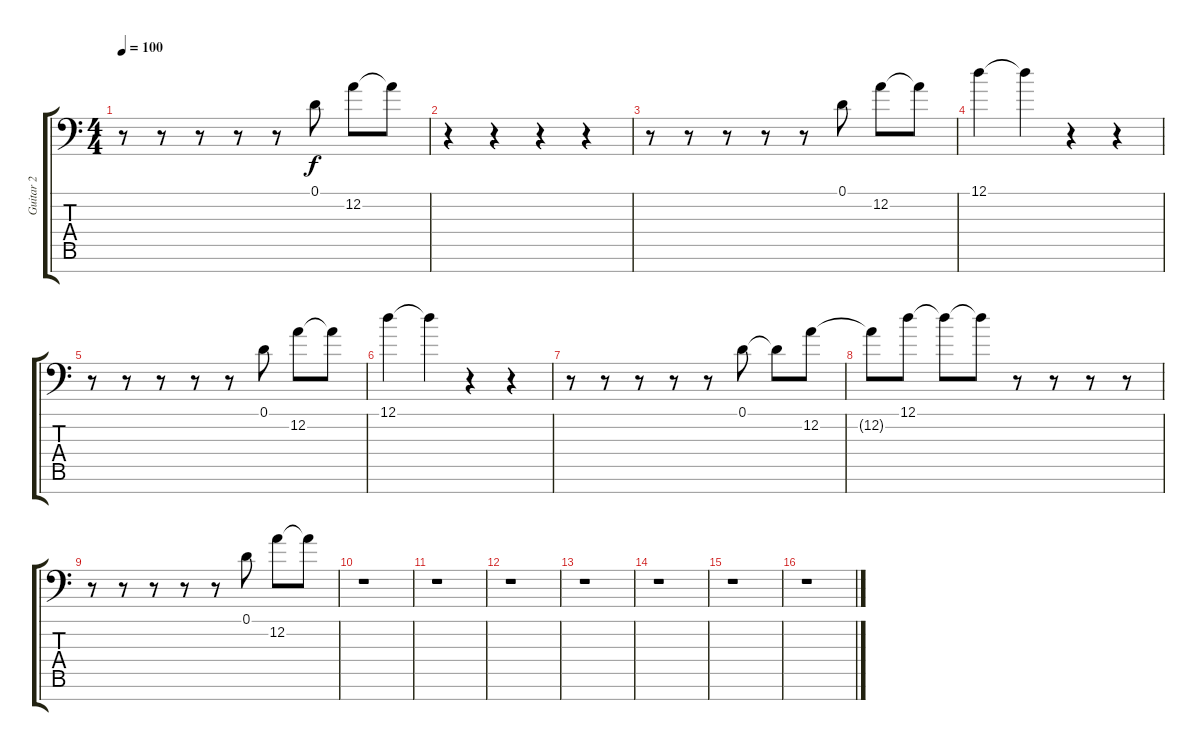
\track ("Guitar 2" "Guitar 2") {instrument lead8bassandlead}
\staff {score tabs}
\tuning (D4 A3 F3 C3 G2 D2 A1) {hide}
\ts (4 4)
\tempo 100
\clef f4
\ks c
r.8{dy f} r.8 r.8 r.8 r.8 0.1.8 12.2.8 12.2{t}.8 |
r.4 r.4 r.4 r.4 |
r.8 r.8 r.8 r.8 r.8 0.1.8 12.2.8 12.2{t}.8 |
12.1.4 12.1{t}.4 r.4 r.4 |
r.8 r.8 r.8 r.8 r.8 0.1.8 12.2.8 12.2{t}.8 |
12.1.4 12.1{t}.4 r.4 r.4 |
r.8 r.8 r.8 r.8 r.8 0.1.8 0.1{t}.8 12.2.8 |
12.2{t}.8 12.1.8 12.1{t}.8 12.1{t}.8 r.8 r.8 r.8 r.8 |
r.8 r.8 r.8 r.8 r.8 0.1.8 12.2.8 12.2{t}.8 |
r.1 |
r.1 |
r.1 |
r.1 |
r.1 |
r.1 |
r.1
